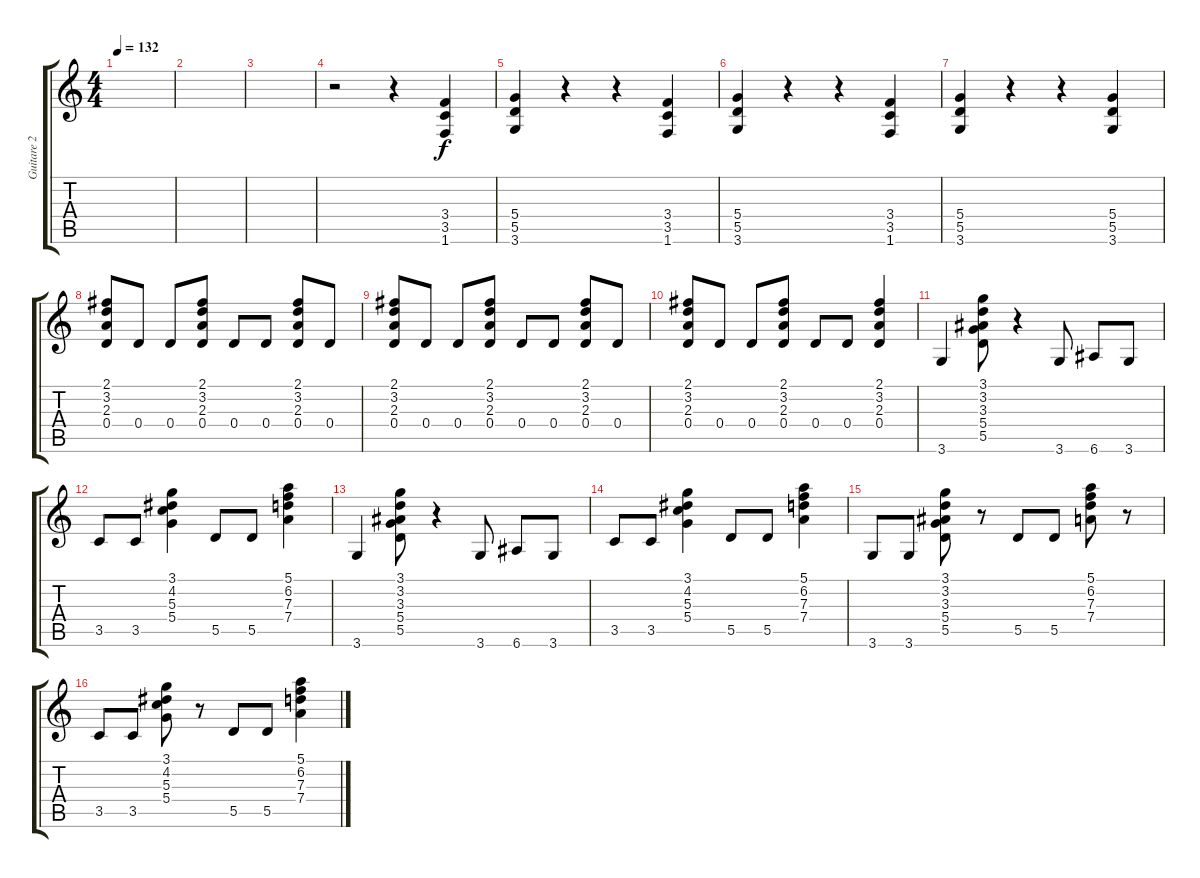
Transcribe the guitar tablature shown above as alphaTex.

\track ("Guitare 2" "Guitare 2") {instrument electricguitarmuted}
\staff {score tabs}
\tuning (E4 B3 G3 D3 A2 E2) {hide}
\ts (4 4)
\tempo 132
\clef g2
\ks c
|
|
|
r.2 r.4 (3.4 3.5 1.6).4 |
(5.4 5.5 3.6).4 r.4 r.4 (3.4 3.5 1.6).4 |
(5.4 5.5 3.6).4 r.4 r.4 (3.4 3.5 1.6).4 |
(5.4 5.5 3.6).4 r.4 r.4 (5.4 5.5 3.6).4 |
(2.1 3.2 2.3 0.4).8 0.4.8 0.4.8 (2.1 3.2 2.3 0.4).8 0.4.8 0.4.8 (2.1 3.2 2.3 0.4).8 0.4.8 |
(2.1 3.2 2.3 0.4).8 0.4.8 0.4.8 (2.1 3.2 2.3 0.4).8 0.4.8 0.4.8 (2.1 3.2 2.3 0.4).8 0.4.8 |
(2.1 3.2 2.3 0.4).8 0.4.8 0.4.8 (2.1 3.2 2.3 0.4).8 0.4.8 0.4.8 (2.1 3.2 2.3 0.4).4 |
3.6.4 (3.1 3.2 3.3 5.4 5.5).8 r.4 3.6.8 6.6.8 3.6.8 |
3.5.8 3.5.8 (3.1 4.2 5.3 5.4).4 5.5.8 5.5.8 (5.1 6.2 7.3 7.4).4 |
3.6.4 (3.1 3.2 3.3 5.4 5.5).8 r.4 3.6.8 6.6.8 3.6.8 |
3.5.8 3.5.8 (3.1 4.2 5.3 5.4).4 5.5.8 5.5.8 (5.1 6.2 7.3 7.4).4 |
3.6.8 3.6.8 (3.1 3.2 3.3 5.4 5.5).8 r.8 5.5.8 5.5.8 (5.1 6.2 7.3 7.4).8 r.8 |
3.5.8 3.5.8 (3.1 4.2 5.3 5.4).8 r.8 5.5.8 5.5.8 (5.1 6.2 7.3 7.4).4
